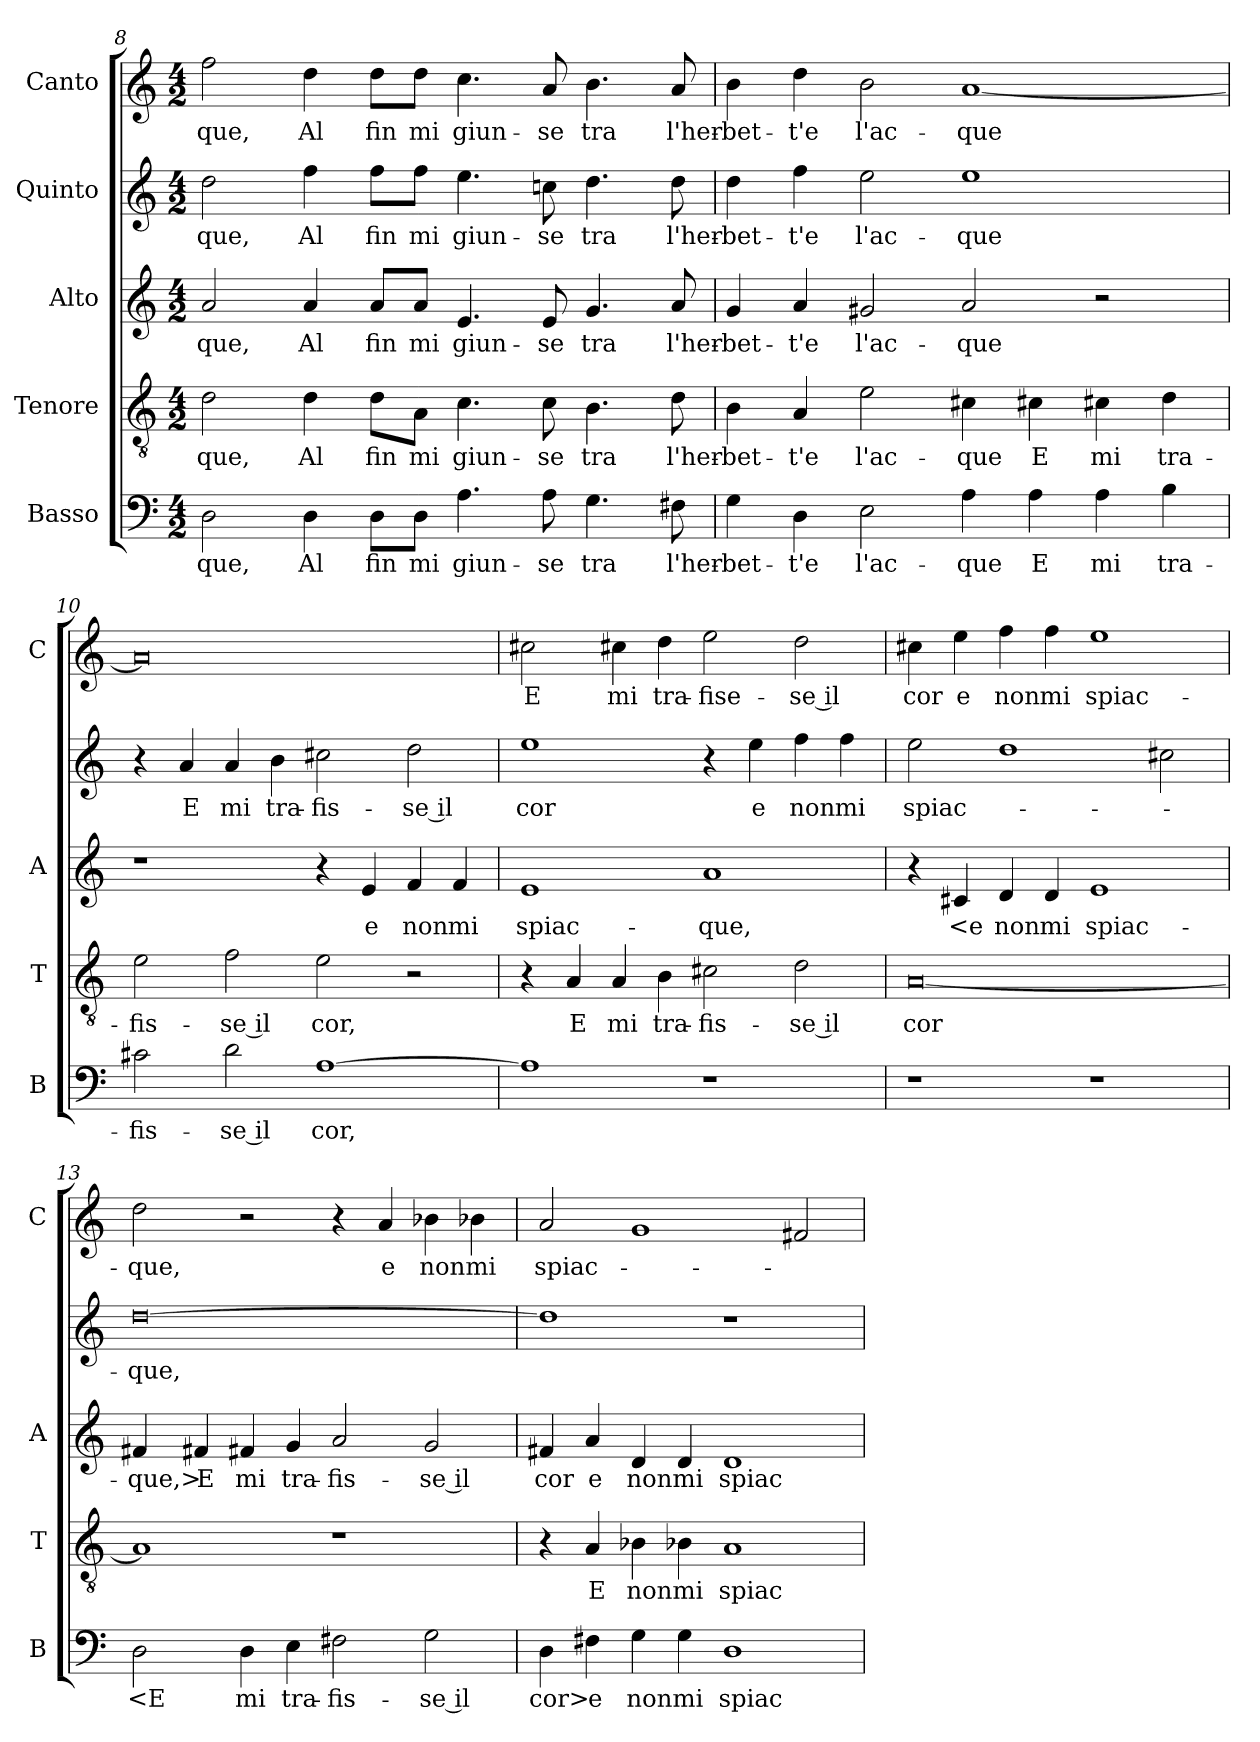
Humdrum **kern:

**kern	**text	**kern	**text	**kern	**text	**kern	**text	**kern	**text
*part5	*part5	*part4	*part4	*part3	*part3	*part2	*part2	*part1	*part1
*staff5	*staff5	*staff4	*staff4	*staff3	*staff3	*staff2	*staff2	*staff1	*staff1
*I"Basso	*	*I"Tenore	*	*I"Alto	*	*I"Quinto	*	*I"Canto	*
*I'B	*	*I'T	*	*I'A	*	*	*	*I'C	*
*clefF4	*	*clefGv2	*	*clefG2	*	*clefG2	*	*clefG2	*
*k[]	*	*k[]	*	*k[]	*	*k[]	*	*k[]	*
*C:	*	*C:	*	*C:	*	*C:	*	*C:	*
*M4/2	*	*M4/2	*	*M4/2	*	*M4/2	*	*M4/2	*
=8	=8	=8	=8	=8	=8	=8	=8	=8	=8
2D	-que,	2d	-que,	2a	-que,	2dd	-que,	2ff	-que,
4D	Al	4d	Al	4a	Al	4ff	Al	4dd	Al
8D\L	fin	8d\L	fin	8a/L	fin	8ff\L	fin	8dd\L	fin
8D\J	mi	8A\J	mi	8a/J	mi	8ff\J	mi	8dd\J	mi
4.A	giun-	4.c	giun-	4.e	giun-	4.ee	giun-	4.cc	giun-
8A	-se	8c	-se	8e	-se	8ccn	-se	8a	-se
4.G	tra	4.B	tra	4.g	tra	4.dd	tra	4.b	tra
8F#X	l'her-	8d	l'her-	8a	l'her-	8dd	l'her-	8a	l'her-
=9	=9	=9	=9	=9	=9	=9	=9	=9	=9
4G	-bet-	4B	-bet-	4g	-bet-	4dd	-bet-	4b	-bet-
4D	-t'e	4A	-t'e	4a	-t'e	4ff	-t'e	4dd	-t'e
2E	l'ac-	2e	l'ac-	2g#X	l'ac-	2ee	l'ac-	2b	l'ac-
4A	-que	4c#X	-que	2a	-que	1ee	-que	[1a	-que
4A	E	4c#X	E	.	.	.	.	.	.
4A	mi	4c#X	mi	2r	.	.	.	.	.
4B	tra-	4d	tra-	.	.	.	.	.	.
=10	=10	=10	=10	=10	=10	=10	=10	=10	=10
2c#X	-fis-	2e	-fis-	1r	.	4r	.	0a]	.
.	.	.	.	.	.	4a	E	.	.
2d	-se il	2f	-se il	.	.	4a	mi	.	.
.	.	.	.	.	.	4b	tra-	.	.
[1A	cor,	2e	cor,	4r	.	2cc#X	-fis-	.	.
.	.	.	.	4e	e	.	.	.	.
.	.	2r	.	4f	non	2dd	-se il	.	.
.	.	.	.	4f	mi	.	.	.	.
=11	=11	=11	=11	=11	=11	=11	=11	=11	=11
1A]	.	4r	.	1e	spiac-	1ee	cor	2cc#X	E
.	.	4A	E	.	.	.	.	.	.
.	.	4A	mi	.	.	.	.	4cc#X	mi
.	.	4B	tra-	.	.	.	.	4dd	tra-
1r	.	2c#X	-fis-	1a	-que,	4r	.	2ee	-fise-
.	.	.	.	.	.	4ee	e	.	.
.	.	2d	-se il	.	.	4ff	non	2dd	-se il
.	.	.	.	.	.	4ff	mi	.	.
=12	=12	=12	=12	=12	=12	=12	=12	=12	=12
1r	.	[0A	cor	4r	.	2ee	spiac-	4cc#X	cor
.	.	.	.	4c#X	<e	.	.	4ee	e
.	.	.	.	4d	non	1dd	.	4ff	non
.	.	.	.	4d	mi	.	.	4ff	mi
1r	.	.	.	1e	spiac-	.	.	1ee	spiac-
.	.	.	.	.	.	2cc#X	.	.	.
=13	=13	=13	=13	=13	=13	=13	=13	=13	=13
2D	<E	1A]	.	4f#X	-que,>	[0dd	-que,	2dd	-que,
.	.	.	.	4f#X	E	.	.	.	.
4D	mi	.	.	4f#X	mi	.	.	2r	.
4E	tra-	.	.	4g	tra-	.	.	.	.
2F#X	-fis-	1r	.	2a	-fis-	.	.	4r	.
.	.	.	.	.	.	.	.	4a	e
2G	-se il	.	.	2g	-se il	.	.	4b-X	non
.	.	.	.	.	.	.	.	4b-X	mi
=14	=14	=14	=14	=14	=14	=14	=14	=14	=14
4D	cor>	4r	.	4f#X	cor	1dd]	.	2a	spiac-
4F#X	e	4A	E	4a	e	.	.	.	.
4G	non	4B-X	non	4d	non	.	.	1g	.
4G	mi	4B-X	mi	4d	mi	.	.	.	.
1D	spiac-	1A	spiac-	1d	spiac-	1r	.	.	.
.	.	.	.	.	.	.	.	2f#X	.
=	=	=	=	=	=	=	=	=	=
*-	*-	*-	*-	*-	*-	*-	*-	*-	*-
